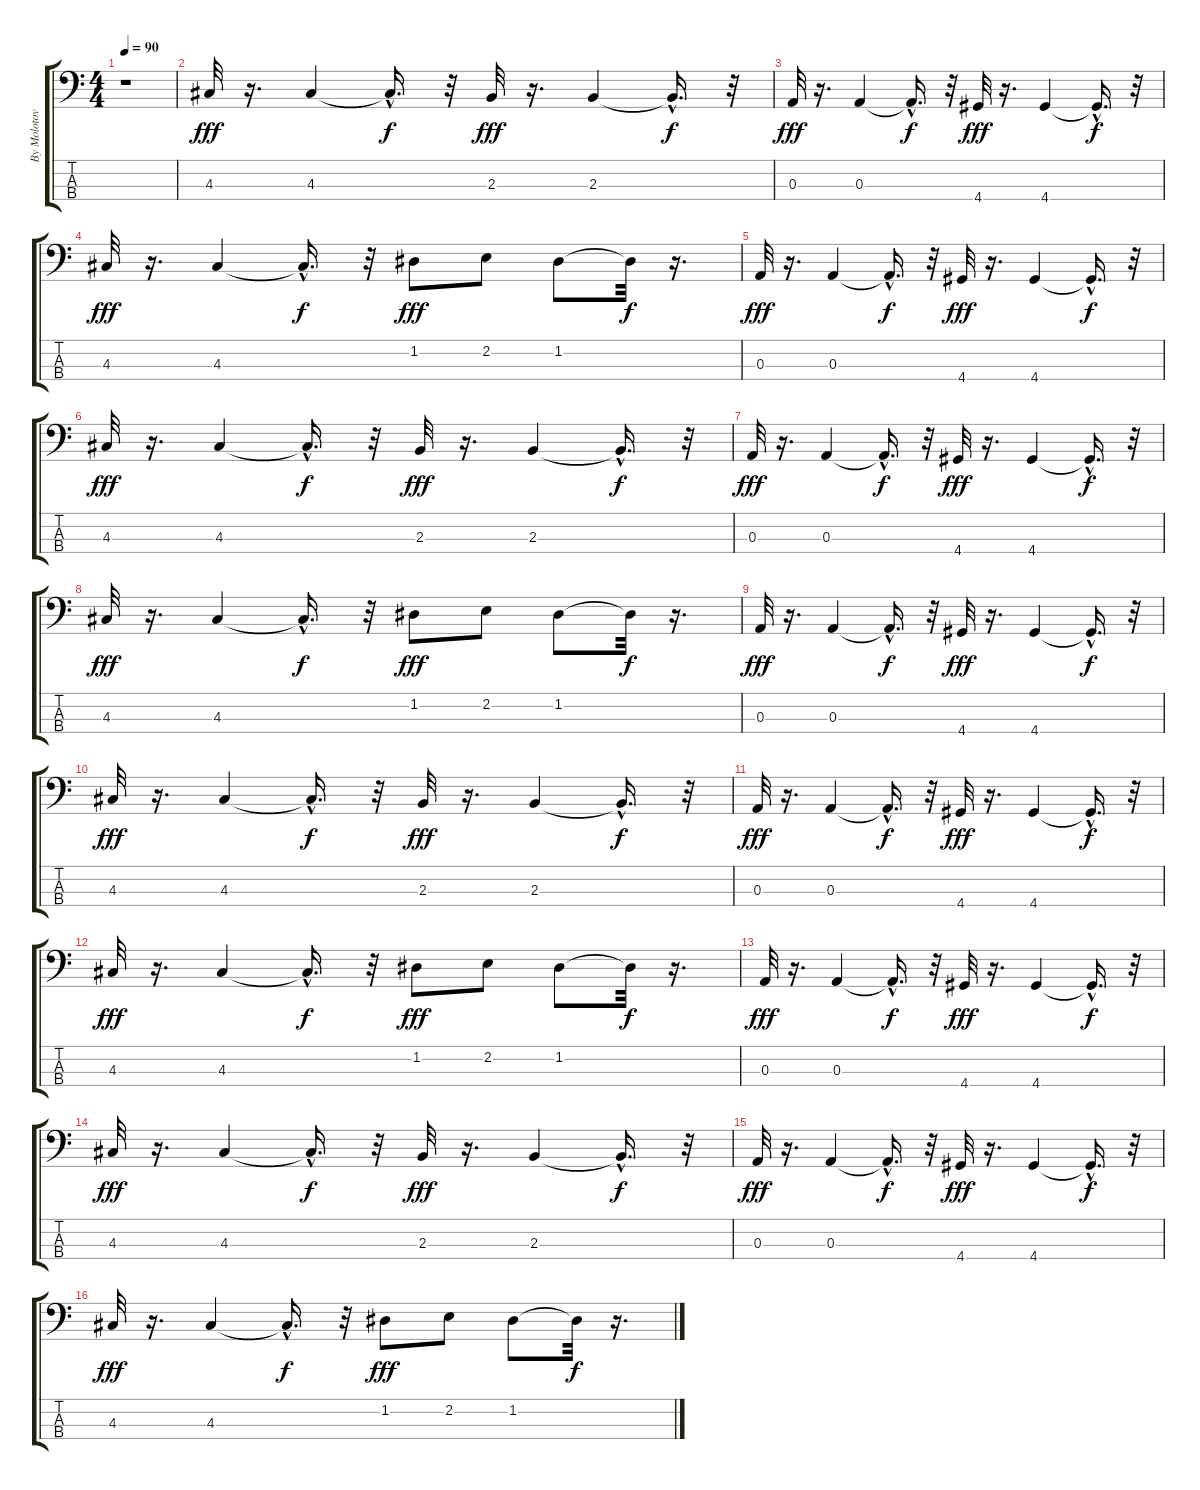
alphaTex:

\track ("By Molotov" "By Molotov") {instrument acousticbass}
\staff {score tabs}
\tuning (G2 D2 A1 E1) {hide}
\ts (4 4)
\tempo 90
\clef f4
\ks c
r.1{dy fff instrument acousticbass} |
4.3.32 r.16{d} 4.3.4 4.3{hac t}.16{d dy f} r.32 2.3.32{dy fff} r.16{d} 2.3.4 2.3{hac t}.16{d dy f} r.32 |
0.3.32{dy fff} r.16{d} 0.3.4 0.3{hac t}.16{d dy f} r.32 4.4.32{dy fff} r.16{d} 4.4.4 4.4{hac t}.16{d dy f} r.32 |
4.3.32{dy fff} r.16{d} 4.3.4 4.3{hac t}.16{d dy f} r.32 1.2.8{dy fff} 2.2.8 1.2.8 1.2{t}.32{dy f} r.16{d} |
0.3.32{dy fff} r.16{d} 0.3.4 0.3{hac t}.16{d dy f} r.32 4.4.32{dy fff} r.16{d} 4.4.4 4.4{hac t}.16{d dy f} r.32 |
4.3.32{dy fff} r.16{d} 4.3.4 4.3{hac t}.16{d dy f} r.32 2.3.32{dy fff} r.16{d} 2.3.4 2.3{hac t}.16{d dy f} r.32 |
0.3.32{dy fff} r.16{d} 0.3.4 0.3{hac t}.16{d dy f} r.32 4.4.32{dy fff} r.16{d} 4.4.4 4.4{hac t}.16{d dy f} r.32 |
4.3.32{dy fff} r.16{d} 4.3.4 4.3{hac t}.16{d dy f} r.32 1.2.8{dy fff} 2.2.8 1.2.8 1.2{t}.32{dy f} r.16{d} |
0.3.32{dy fff} r.16{d} 0.3.4 0.3{hac t}.16{d dy f} r.32 4.4.32{dy fff} r.16{d} 4.4.4 4.4{hac t}.16{d dy f} r.32 |
4.3.32{dy fff} r.16{d} 4.3.4 4.3{hac t}.16{d dy f} r.32 2.3.32{dy fff} r.16{d} 2.3.4 2.3{hac t}.16{d dy f} r.32 |
0.3.32{dy fff} r.16{d} 0.3.4 0.3{hac t}.16{d dy f} r.32 4.4.32{dy fff} r.16{d} 4.4.4 4.4{hac t}.16{d dy f} r.32 |
4.3.32{dy fff} r.16{d} 4.3.4 4.3{hac t}.16{d dy f} r.32 1.2.8{dy fff} 2.2.8 1.2.8 1.2{t}.32{dy f} r.16{d} |
0.3.32{dy fff} r.16{d} 0.3.4 0.3{hac t}.16{d dy f} r.32 4.4.32{dy fff} r.16{d} 4.4.4 4.4{hac t}.16{d dy f} r.32 |
4.3.32{dy fff} r.16{d} 4.3.4 4.3{hac t}.16{d dy f} r.32 2.3.32{dy fff} r.16{d} 2.3.4 2.3{hac t}.16{d dy f} r.32 |
0.3.32{dy fff} r.16{d} 0.3.4 0.3{hac t}.16{d dy f} r.32 4.4.32{dy fff} r.16{d} 4.4.4 4.4{hac t}.16{d dy f} r.32 |
4.3.32{dy fff} r.16{d} 4.3.4 4.3{hac t}.16{d dy f} r.32 1.2.8{dy fff} 2.2.8 1.2.8 1.2{t}.32{dy f} r.16{d}
